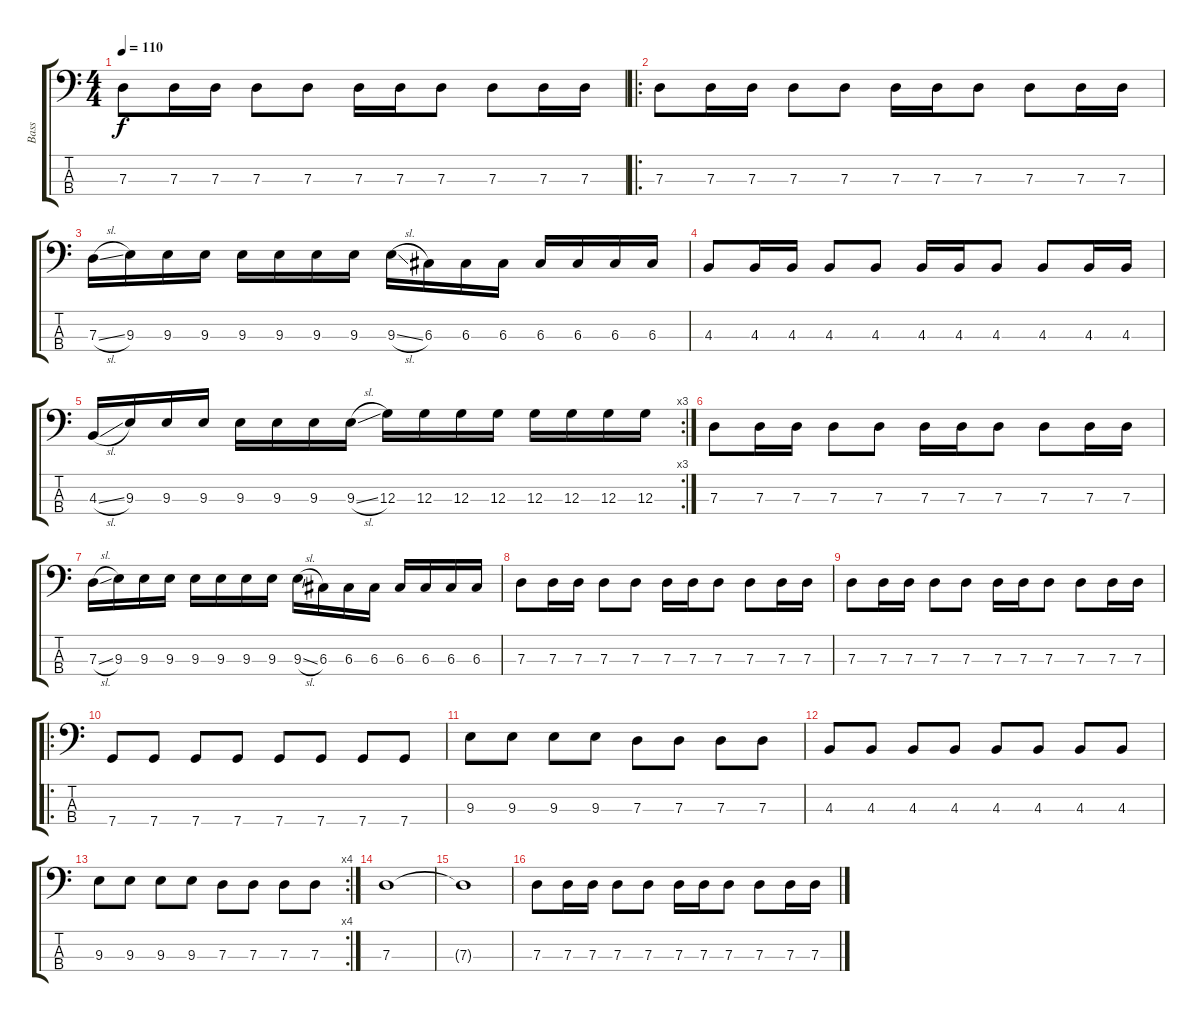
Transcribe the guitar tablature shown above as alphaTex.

\track ("Bass" "Bass") {instrument electricbasspick}
\staff {score tabs}
\tuning (F2 C2 G1 C1) {hide}
\ts (4 4)
\tempo 110
\clef f4
\ks c
7.3.8{dy f} 7.3.16 7.3.16 7.3.8 7.3.8 7.3.16 7.3.16 7.3.8 7.3.8 7.3.16 7.3.16 |
\ro
7.3.8 7.3.16 7.3.16 7.3.8 7.3.8 7.3.16 7.3.16 7.3.8 7.3.8 7.3.16 7.3.16 |
7.3{sl}.16 9.3.16 9.3.16 9.3.16 9.3.16 9.3.16 9.3.16 9.3.16 9.3{sl}.16 6.3.16 6.3.16 6.3.16 6.3.16 6.3.16 6.3.16 6.3.16 |
4.3.8 4.3.16 4.3.16 4.3.8 4.3.8 4.3.16 4.3.16 4.3.8 4.3.8 4.3.16 4.3.16 |
\rc 3
4.3{sl}.16 9.3.16 9.3.16 9.3.16 9.3.16 9.3.16 9.3.16 9.3{sl}.16 12.3.16 12.3.16 12.3.16 12.3.16 12.3.16 12.3.16 12.3.16 12.3.16 |
7.3.8 7.3.16 7.3.16 7.3.8 7.3.8 7.3.16 7.3.16 7.3.8 7.3.8 7.3.16 7.3.16 |
7.3{sl}.16 9.3.16 9.3.16 9.3.16 9.3.16 9.3.16 9.3.16 9.3.16 9.3{sl}.16 6.3.16 6.3.16 6.3.16 6.3.16 6.3.16 6.3.16 6.3.16 |
7.3.8 7.3.16 7.3.16 7.3.8 7.3.8 7.3.16 7.3.16 7.3.8 7.3.8 7.3.16 7.3.16 |
7.3.8 7.3.16 7.3.16 7.3.8 7.3.8 7.3.16 7.3.16 7.3.8 7.3.8 7.3.16 7.3.16 |
\ro
7.4.8 7.4.8 7.4.8 7.4.8 7.4.8 7.4.8 7.4.8 7.4.8 |
9.3.8 9.3.8 9.3.8 9.3.8 7.3.8 7.3.8 7.3.8 7.3.8 |
4.3.8 4.3.8 4.3.8 4.3.8 4.3.8 4.3.8 4.3.8 4.3.8 |
\rc 4
9.3.8 9.3.8 9.3.8 9.3.8 7.3.8 7.3.8 7.3.8 7.3.8 |
7.3.1 |
7.3{t}.1 |
7.3.8 7.3.16 7.3.16 7.3.8 7.3.8 7.3.16 7.3.16 7.3.8 7.3.8 7.3.16 7.3.16
